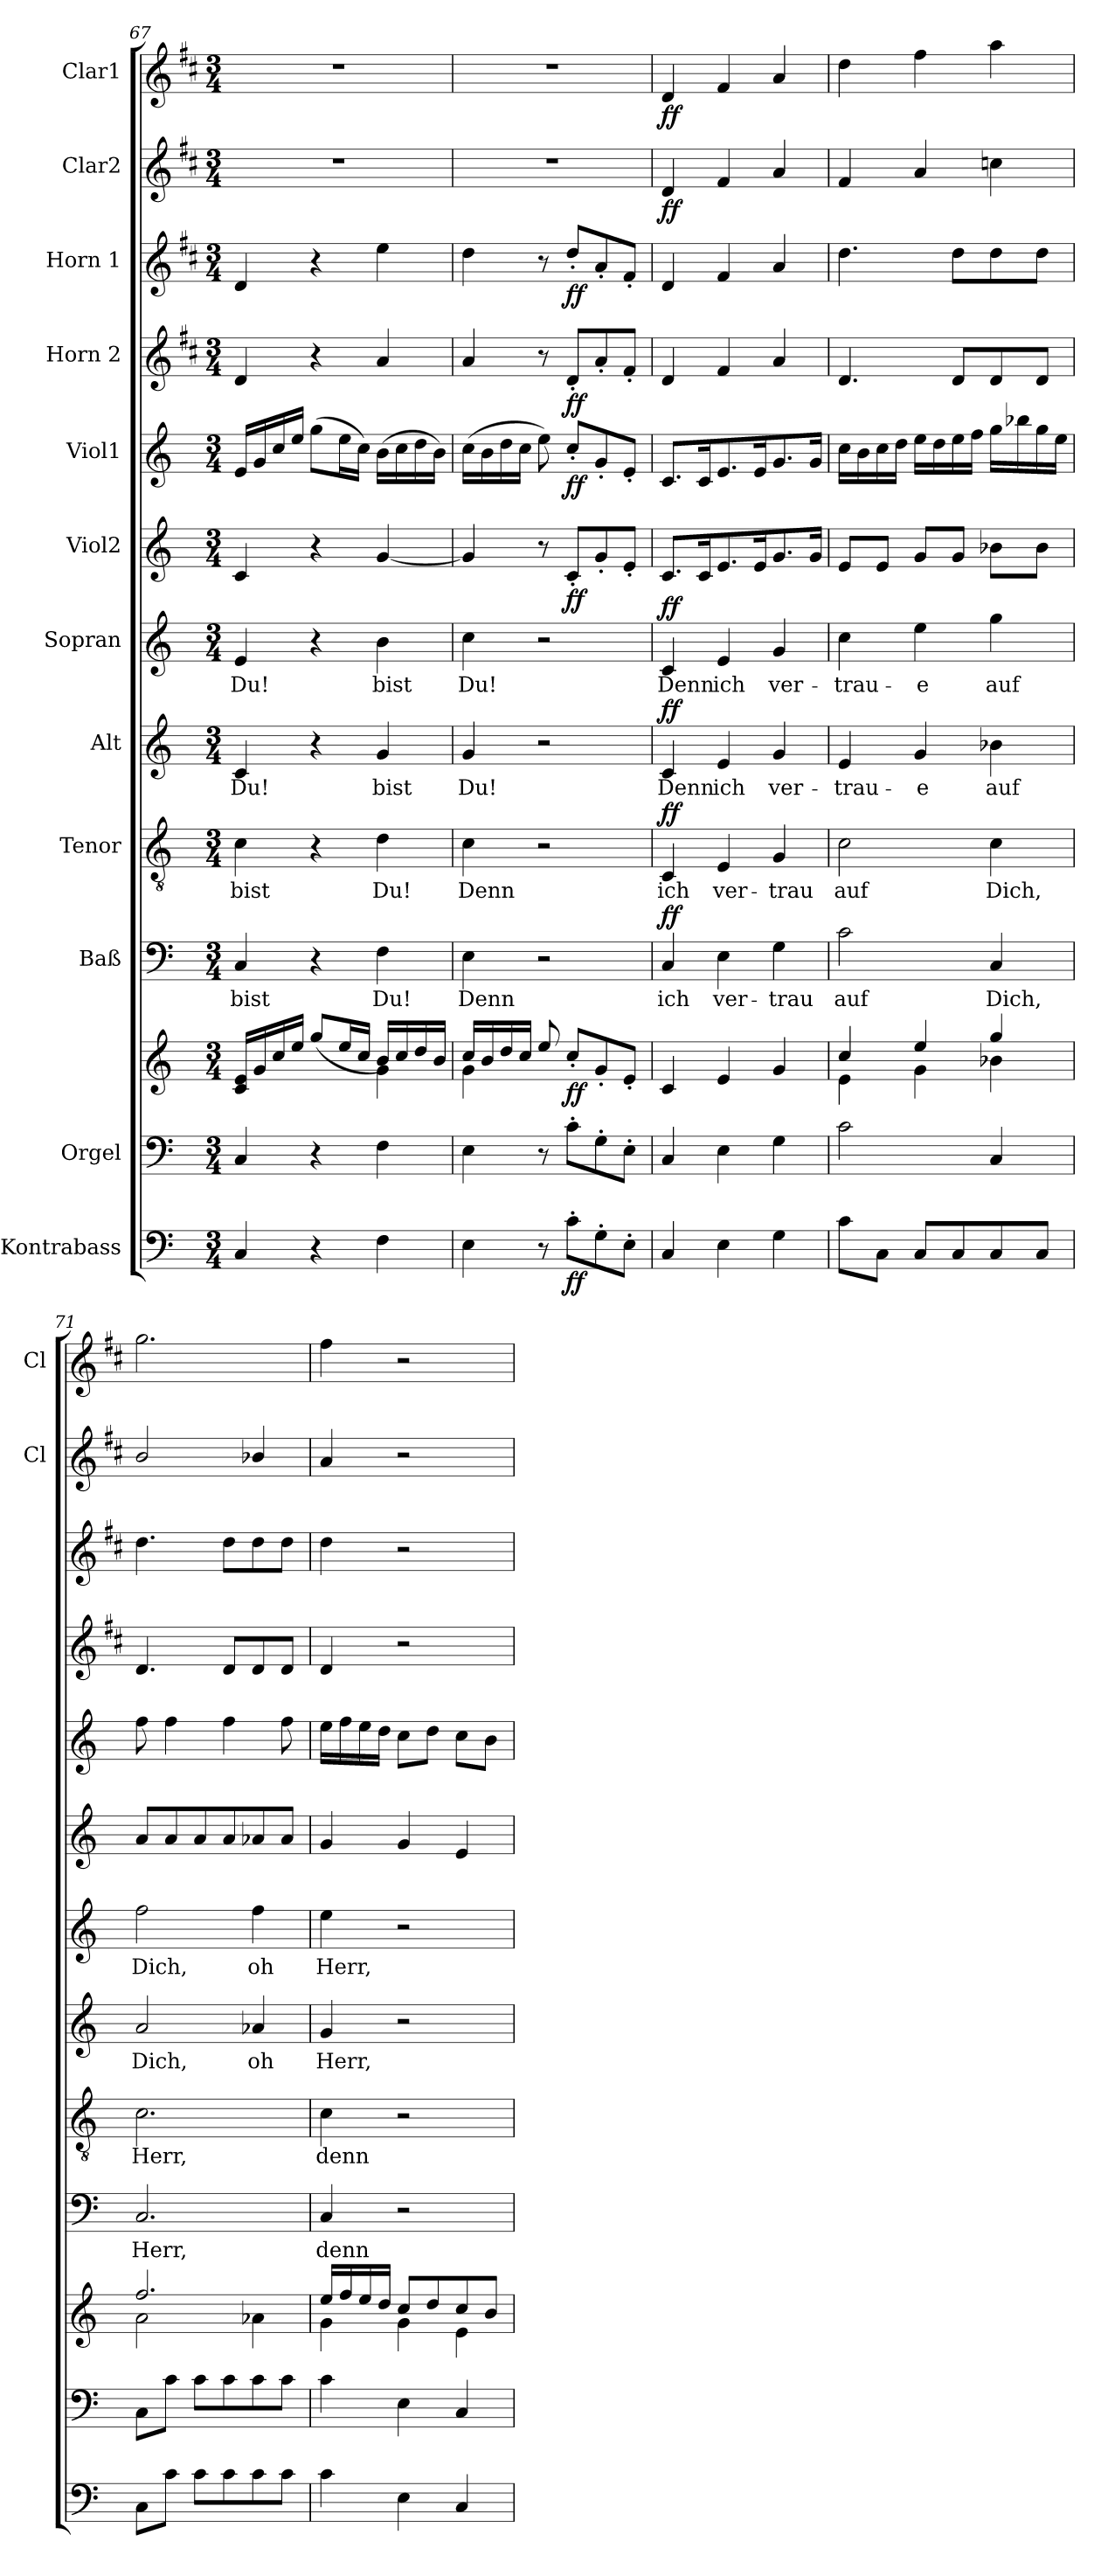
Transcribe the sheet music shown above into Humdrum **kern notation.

**kern	**dynam	**kern	**kern	**dynam	**kern	**text	**dynam	**kern	**text	**dynam	**kern	**text	**dynam	**kern	**text	**dynam	**kern	**dynam	**kern	**dynam	**kern	**dynam	**kern	**dynam	**kern	**dynam	**kern	**dynam
*part12	*part12	*part11	*part11	*part11	*part10	*part10	*part10	*part9	*part9	*part9	*part8	*part8	*part8	*part7	*part7	*part7	*part6	*part6	*part5	*part5	*part4	*part4	*part3	*part3	*part2	*part2	*part1	*part1
*staff13	*staff13	*staff12	*staff11	*staff11/12	*staff10	*staff10	*staff10	*staff9	*staff9	*staff9	*staff8	*staff8	*staff8	*staff7	*staff7	*staff7	*staff6	*staff6	*staff5	*staff5	*staff4	*staff4	*staff3	*staff3	*staff2	*staff2	*staff1	*staff1
*I"Kontrabass	*	*I"Orgel	*	*	*I"Baß	*	*	*I"Tenor	*	*	*I"Alt	*	*	*I"Sopran	*	*	*I"Viol2	*	*I"Viol1	*	*I"Horn 2	*	*I"Horn 1	*	*I"Clar2	*	*I"Clar1	*
*	*	*	*	*	*	*	*	*	*	*	*	*	*	*	*	*	*	*	*	*	*	*	*	*	*I'Cl	*	*I'Cl	*
!!LO:PB:g=z
*clefF4	*	*clefF4	*clefG2	*	*clefF4	*	*	*clefGv2	*	*	*clefG2	*	*	*clefG2	*	*	*clefG2	*	*clefG2	*	*clefG2	*	*clefG2	*	*clefG2	*	*clefG2	*
*ITrd7c12	*	*	*	*	*	*	*	*	*	*	*	*	*	*	*	*	*	*	*	*	*ITrd1c2	*	*ITrd1c2	*	*ITrd1c2	*	*ITrd1c2	*
*k[]	*	*k[]	*k[]	*	*k[]	*	*	*k[]	*	*	*k[]	*	*	*k[]	*	*	*k[]	*	*k[]	*	*k[]	*	*k[]	*	*k[]	*	*k[]	*
*C:	*	*C:	*C:	*	*C:	*	*	*C:	*	*	*C:	*	*	*C:	*	*	*C:	*	*C:	*	*C:	*	*C:	*	*C:	*	*C:	*
*M3/4	*	*M3/4	*M3/4	*	*M3/4	*	*	*M3/4	*	*	*M3/4	*	*	*M3/4	*	*	*M3/4	*	*M3/4	*	*M3/4	*	*M3/4	*	*M3/4	*	*M3/4	*
=67	=67	=67	=67	=67	=67	=67	=67	=67	=67	=67	=67	=67	=67	=67	=67	=67	=67	=67	=67	=67	=67	=67	=67	=67	=67	=67	=67	=67
*	*	*	*^	*	*	*	*	*	*	*	*	*	*	*	*	*	*	*	*	*	*	*	*	*	*	*	*	*
!	!	!	!	!	!	!	!LO:LY:b	!	!	!LO:LY:b	!	!	!LO:LY:b	!	!	!LO:LY:b	!	!	!	!	!	!	!	!	!	!	!	!	!
4CC/	.	4C/	16c/ 16e/LL	2ryy	.	4C/	bist	.	4c\	bist	.	4c/	Du!	.	4e/	Du!	.	4c/	.	16e/LL	.	4c/	.	4c/	.	2.r	.	2.r	.
.	.	.	16g/	.	.	.	.	.	.	.	.	.	.	.	.	.	.	.	.	16g/	.	.	.	.	.	.	.	.	.
.	.	.	16cc/	.	.	.	.	.	.	.	.	.	.	.	.	.	.	.	.	16cc/	.	.	.	.	.	.	.	.	.
.	.	.	16ee/JJ	.	.	.	.	.	.	.	.	.	.	.	.	.	.	.	.	16ee/JJ	.	.	.	.	.	.	.	.	.
4r	.	4r	(>8gg/L	.	.	4r	.	.	4r	.	.	4r	.	.	4r	.	.	4r	.	(>8gg\L	.	4r	.	4r	.	.	.	.	.
.	.	.	16ee/L	.	.	.	.	.	.	.	.	.	.	.	.	.	.	.	.	16ee\L	.	.	.	.	.	.	.	.	.
.	.	.	16cc/JJ	.	.	.	.	.	.	.	.	.	.	.	.	.	.	.	.	16cc\JJ)	.	.	.	.	.	.	.	.	.
!	!	!	!	!	!	!	!LO:LY:b	!	!	!LO:LY:b	!	!	!LO:LY:b	!	!	!LO:LY:b	!	!	!	!	!	!	!	!	!	!	!	!	!
4FF\	.	4F\	16b/LL)	4g\	.	4F\	Du!	.	4d\	Du!	.	4g/	bist	.	4b\	bist	.	[4g/	.	(>16b\LL	.	4g/	.	4dd\	.	.	.	.	.
.	.	.	16cc/	.	.	.	.	.	.	.	.	.	.	.	.	.	.	.	.	16cc\	.	.	.	.	.	.	.	.	.
.	.	.	16dd/	.	.	.	.	.	.	.	.	.	.	.	.	.	.	.	.	16dd\	.	.	.	.	.	.	.	.	.
.	.	.	16b/JJ	.	.	.	.	.	.	.	.	.	.	.	.	.	.	.	.	16b\JJ)	.	.	.	.	.	.	.	.	.
=68	=68	=68	=68	=68	=68	=68	=68	=68	=68	=68	=68	=68	=68	=68	=68	=68	=68	=68	=68	=68	=68	=68	=68	=68	=68	=68	=68	=68	=68
!	!	!	!	!	!	!	!LO:LY:b	!	!	!LO:LY:b	!	!	!LO:LY:b	!	!	!LO:LY:b	!	!	!	!	!	!	!	!	!	!	!	!	!
4EE\	.	4E\	16cc/LL	4g\	.	4E\	Denn	.	4c\	Denn	.	4g/	Du!	.	4cc\	Du!	.	4g/]	.	(>16cc\LL	.	4g/	.	4cc\	.	2.r	.	2.r	.
.	.	.	16b/	.	.	.	.	.	.	.	.	.	.	.	.	.	.	.	.	16b\	.	.	.	.	.	.	.	.	.
.	.	.	16dd/	.	.	.	.	.	.	.	.	.	.	.	.	.	.	.	.	16dd\	.	.	.	.	.	.	.	.	.
.	.	.	16cc/JJ	.	.	.	.	.	.	.	.	.	.	.	.	.	.	.	.	16cc\JJ	.	.	.	.	.	.	.	.	.
8r	.	8r	8ee/	2ryy	.	2r	.	.	2r	.	.	2r	.	.	2r	.	.	8r	.	8ee\)	.	8r	.	8r	.	.	.	.	.
!	!LO:DY:b	!	!	!	!LO:DY:b	!	!	!	!	!	!	!	!	!	!	!	!	!	!LO:DY:b	!	!LO:DY:b	!	!LO:DY:b	!	!LO:DY:b	!	!	!	!
8C'>\L	ff	8c'>\L	8cc'</L	.	ff	.	.	.	.	.	.	.	.	.	.	.	.	8c'</L	ff	8cc'</L	ff	8c'</L	ff	8cc'</L	ff	.	.	.	.
8GG'>\	.	8G'>\	8g'</	.	.	.	.	.	.	.	.	.	.	.	.	.	.	8g'</	.	8g'</	.	8g'</	.	8g'</	.	.	.	.	.
8EE'>\J	.	8E'>\J	8e'</J	.	.	.	.	.	.	.	.	.	.	.	.	.	.	8e'</J	.	8e'</J	.	8e'</J	.	8e'</J	.	.	.	.	.
*	*	*	*v	*v	*	*	*	*	*	*	*	*	*	*	*	*	*	*	*	*	*	*	*	*	*	*	*	*	*
=69	=69	=69	=69	=69	=69	=69	=69	=69	=69	=69	=69	=69	=69	=69	=69	=69	=69	=69	=69	=69	=69	=69	=69	=69	=69	=69	=69	=69
!	!	!	!	!	!	!LO:LY:b	!LO:DY:a	!	!LO:LY:b	!LO:DY:a	!	!LO:LY:b	!LO:DY:a	!	!LO:LY:b	!LO:DY:a	!	!	!	!	!	!	!	!	!	!LO:DY:b	!	!LO:DY:b
4CC/	.	4C/	4c/	.	4C/	ich	ff	4C/	ich	ff	4c/	Denn	ff	4c/	Denn	ff	8.c/L	.	8.c/L	.	4c/	.	4c/	.	4c/	ff	4c/	ff
.	.	.	.	.	.	.	.	.	.	.	.	.	.	.	.	.	16c/k	.	16c/k	.	.	.	.	.	.	.	.	.
!	!	!	!	!	!	!LO:LY:b	!	!	!LO:LY:b	!	!	!LO:LY:b	!	!	!LO:LY:b	!	!	!	!	!	!	!	!	!	!	!	!	!
4EE\	.	4E\	4e/	.	4E\	ver-	.	4E/	ver-	.	4e/	ich	.	4e/	ich	.	8.e/	.	8.e/	.	4e/	.	4e/	.	4e/	.	4e/	.
.	.	.	.	.	.	.	.	.	.	.	.	.	.	.	.	.	16e/k	.	16e/k	.	.	.	.	.	.	.	.	.
!	!	!	!	!	!	!LO:LY:b	!	!	!LO:LY:b	!	!	!LO:LY:b	!	!	!LO:LY:b	!	!	!	!	!	!	!	!	!	!	!	!	!
4GG\	.	4G\	4g/	.	4G\	-trau	.	4G/	-trau	.	4g/	ver-	.	4g/	ver-	.	8.g/	.	8.g/	.	4g/	.	4g/	.	4g/	.	4g/	.
.	.	.	.	.	.	.	.	.	.	.	.	.	.	.	.	.	16g/Jk	.	16g/Jk	.	.	.	.	.	.	.	.	.
=70	=70	=70	=70	=70	=70	=70	=70	=70	=70	=70	=70	=70	=70	=70	=70	=70	=70	=70	=70	=70	=70	=70	=70	=70	=70	=70	=70	=70
*	*	*	*^	*	*	*	*	*	*	*	*	*	*	*	*	*	*	*	*	*	*	*	*	*	*	*	*	*
!	!	!	!	!	!	!	!LO:LY:b	!	!	!LO:LY:b	!	!	!LO:LY:b	!	!	!LO:LY:b	!	!	!	!	!	!	!	!	!	!	!	!	!
8C\L	.	2c\	4cc/	4e\	.	2c\	auf	.	2c\	auf	.	4e/	-trau-	.	4cc\	-trau-	.	8e/L	.	16cc\LL	.	4.c/	.	4.cc\	.	4e/	.	4cc\	.
.	.	.	.	.	.	.	.	.	.	.	.	.	.	.	.	.	.	.	.	16b\	.	.	.	.	.	.	.	.	.
8CC\J	.	.	.	.	.	.	.	.	.	.	.	.	.	.	.	.	.	8e/J	.	16cc\	.	.	.	.	.	.	.	.	.
.	.	.	.	.	.	.	.	.	.	.	.	.	.	.	.	.	.	.	.	16dd\JJ	.	.	.	.	.	.	.	.	.
!	!	!	!	!	!	!	!	!	!	!	!	!	!LO:LY:b	!	!	!LO:LY:b	!	!	!	!	!	!	!	!	!	!	!	!	!
8CC/L	.	.	4ee/	4g\	.	.	.	.	.	.	.	4g/	-e	.	4ee\	-e	.	8g/L	.	16ee\LL	.	.	.	.	.	4g/	.	4ee\	.
.	.	.	.	.	.	.	.	.	.	.	.	.	.	.	.	.	.	.	.	16dd\	.	.	.	.	.	.	.	.	.
8CC/	.	.	.	.	.	.	.	.	.	.	.	.	.	.	.	.	.	8g/J	.	16ee\	.	8c/L	.	8cc\L	.	.	.	.	.
.	.	.	.	.	.	.	.	.	.	.	.	.	.	.	.	.	.	.	.	16ff\JJ	.	.	.	.	.	.	.	.	.
!	!	!	!	!	!	!	!LO:LY:b	!	!	!LO:LY:b	!	!	!LO:LY:b	!	!	!LO:LY:b	!	!	!	!	!	!	!	!	!	!	!	!	!
8CC/	.	4C/	4gg/	4b-X\	.	4C/	Dich,	.	4c\	Dich,	.	4b-X\	auf	.	4gg\	auf	.	8b-X\L	.	16gg\LL	.	8c/	.	8cc\	.	4b-X\	.	4gg\	.
.	.	.	.	.	.	.	.	.	.	.	.	.	.	.	.	.	.	.	.	16bb-X\	.	.	.	.	.	.	.	.	.
8CC/J	.	.	.	.	.	.	.	.	.	.	.	.	.	.	.	.	.	8b-\J	.	16gg\	.	8c/J	.	8cc\J	.	.	.	.	.
.	.	.	.	.	.	.	.	.	.	.	.	.	.	.	.	.	.	.	.	16ee\JJ	.	.	.	.	.	.	.	.	.
!!LO:PB:g=z
=71	=71	=71	=71	=71	=71	=71	=71	=71	=71	=71	=71	=71	=71	=71	=71	=71	=71	=71	=71	=71	=71	=71	=71	=71	=71	=71	=71	=71	=71
!	!	!	!	!	!	!	!LO:LY:b	!	!	!LO:LY:b	!	!	!LO:LY:b	!	!	!LO:LY:b	!	!	!	!	!	!	!	!	!	!	!	!	!
8CC\L	.	8C\L	2.ff/	2a\	.	2.C/	Herr,	.	2.c\	Herr,	.	2a/	Dich,	.	2ff\	Dich,	.	8a/L	.	8ff\	.	4.c/	.	4.cc\	.	2a/	.	2.ff\	.
8C\J	.	8c\J	.	.	.	.	.	.	.	.	.	.	.	.	.	.	.	8a/	.	4ff\	.	.	.	.	.	.	.	.	.
8C\L	.	8c\L	.	.	.	.	.	.	.	.	.	.	.	.	.	.	.	8a/	.	.	.	.	.	.	.	.	.	.	.
8C\	.	8c\	.	.	.	.	.	.	.	.	.	.	.	.	.	.	.	8a/	.	4ff\	.	8c/L	.	8cc\L	.	.	.	.	.
!	!	!	!	!	!	!	!	!	!	!	!	!	!LO:LY:b	!	!	!LO:LY:b	!	!	!	!	!	!	!	!	!	!	!	!	!
8C\	.	8c\	.	4a-X\	.	.	.	.	.	.	.	4a-X/	oh	.	4ff\	oh	.	8a-X/	.	.	.	8c/	.	8cc\	.	4a-X/	.	.	.
8C\J	.	8c\J	.	.	.	.	.	.	.	.	.	.	.	.	.	.	.	8a-/J	.	8ff\	.	8c/J	.	8cc\J	.	.	.	.	.
=72	=72	=72	=72	=72	=72	=72	=72	=72	=72	=72	=72	=72	=72	=72	=72	=72	=72	=72	=72	=72	=72	=72	=72	=72	=72	=72	=72	=72	=72
!	!	!	!	!	!	!	!LO:LY:b	!	!	!LO:LY:b	!	!	!LO:LY:b	!	!	!LO:LY:b	!	!	!	!	!	!	!	!	!	!	!	!	!
4C\	.	4c\	16ee/LL	4g\	.	4C/	denn	.	4c\	denn	.	4g/	Herr,	.	4ee\	Herr,	.	4g/	.	16ee\LL	.	4c/	.	4cc\	.	4g/	.	4ee\	.
.	.	.	16ff/	.	.	.	.	.	.	.	.	.	.	.	.	.	.	.	.	16ff\	.	.	.	.	.	.	.	.	.
.	.	.	16ee/	.	.	.	.	.	.	.	.	.	.	.	.	.	.	.	.	16ee\	.	.	.	.	.	.	.	.	.
.	.	.	16dd/JJ	.	.	.	.	.	.	.	.	.	.	.	.	.	.	.	.	16dd\JJ	.	.	.	.	.	.	.	.	.
4EE\	.	4E\	8cc/L	4g\	.	2r	.	.	2r	.	.	2r	.	.	2r	.	.	4g/	.	8cc\L	.	2r	.	2r	.	2r	.	2r	.
.	.	.	8dd/	.	.	.	.	.	.	.	.	.	.	.	.	.	.	.	.	8dd\J	.	.	.	.	.	.	.	.	.
4CC/	.	4C/	8cc/	4e\	.	.	.	.	.	.	.	.	.	.	.	.	.	4e/	.	8cc\L	.	.	.	.	.	.	.	.	.
.	.	.	8b/J	.	.	.	.	.	.	.	.	.	.	.	.	.	.	.	.	8b\J	.	.	.	.	.	.	.	.	.
*	*	*	*v	*v	*	*	*	*	*	*	*	*	*	*	*	*	*	*	*	*	*	*	*	*	*	*	*	*	*
=	=	=	=	=	=	=	=	=	=	=	=	=	=	=	=	=	=	=	=	=	=	=	=	=	=	=	=	=
*-	*-	*-	*-	*-	*-	*-	*-	*-	*-	*-	*-	*-	*-	*-	*-	*-	*-	*-	*-	*-	*-	*-	*-	*-	*-	*-	*-	*-
